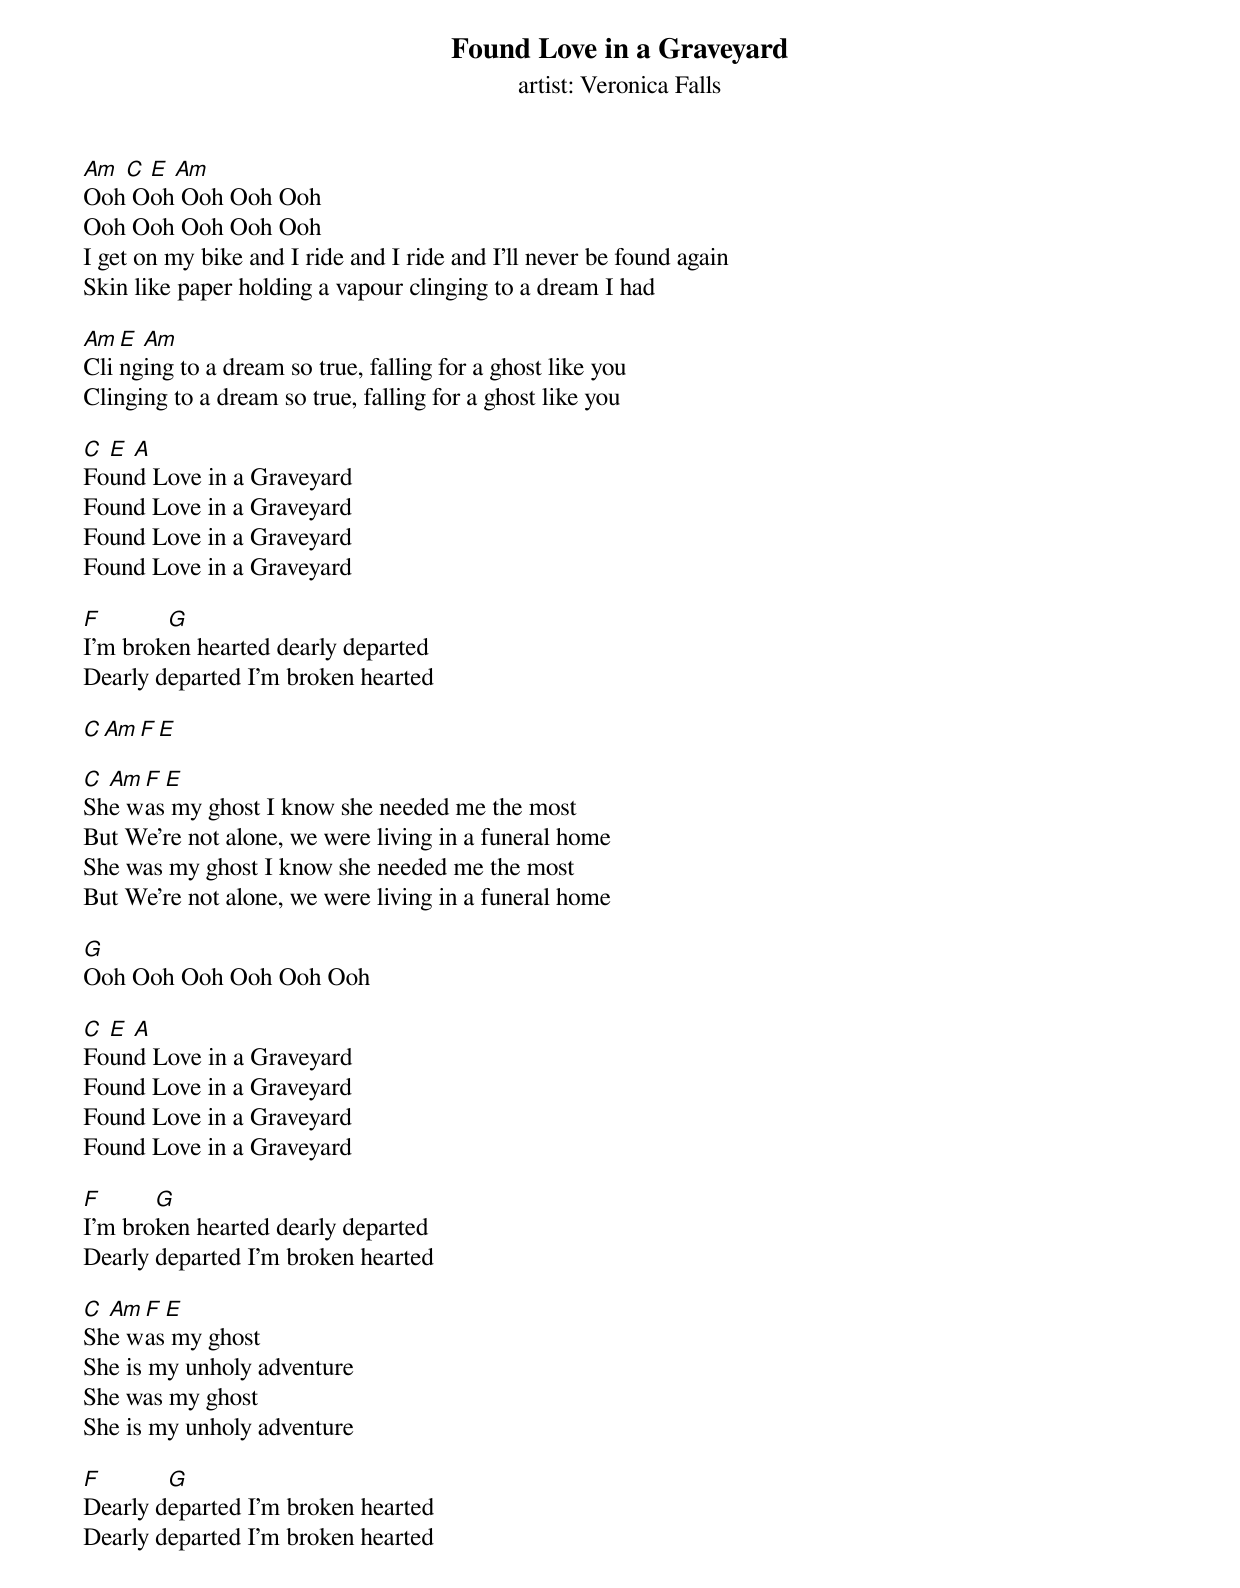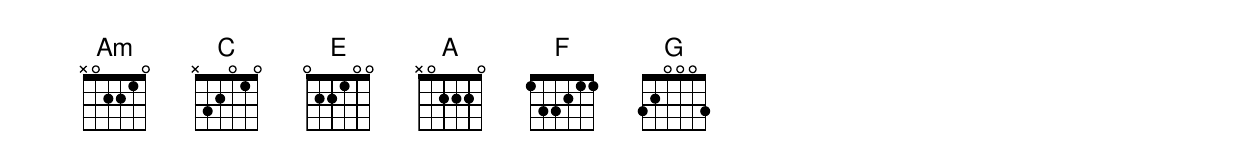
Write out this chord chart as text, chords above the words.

Found Love in a Graveyard
artist: Veronica Falls


Am C E Am
Ooh Ooh Ooh Ooh Ooh
Ooh Ooh Ooh Ooh Ooh
I get on my bike and I ride and I ride and I’ll never be found again
Skin like paper holding a vapour clinging to a dream I had

Am E Am
Clinging to a dream so true, falling for a ghost like you
Clinging to a dream so true, falling for a ghost like you

C E A
Found Love in a Graveyard
Found Love in a Graveyard
Found Love in a Graveyard
Found Love in a Graveyard

F       G
I’m broken hearted dearly departed
Dearly departed I’m broken hearted

C  Am F E

C Am F E
She was my ghost I know she needed me the most
But We’re not alone, we were living in a funeral home
She was my ghost I know she needed me the most
But We’re not alone, we were living in a funeral home

G
Ooh Ooh Ooh Ooh Ooh Ooh

C E A
Found Love in a Graveyard
Found Love in a Graveyard
Found Love in a Graveyard
Found Love in a Graveyard

F      G
I’m broken hearted dearly departed
Dearly departed I’m broken hearted

C Am F E
She was my ghost
She is my unholy adventure
She was my ghost
She is my unholy adventure

F       G
Dearly departed I’m broken hearted
Dearly departed I’m broken hearted
